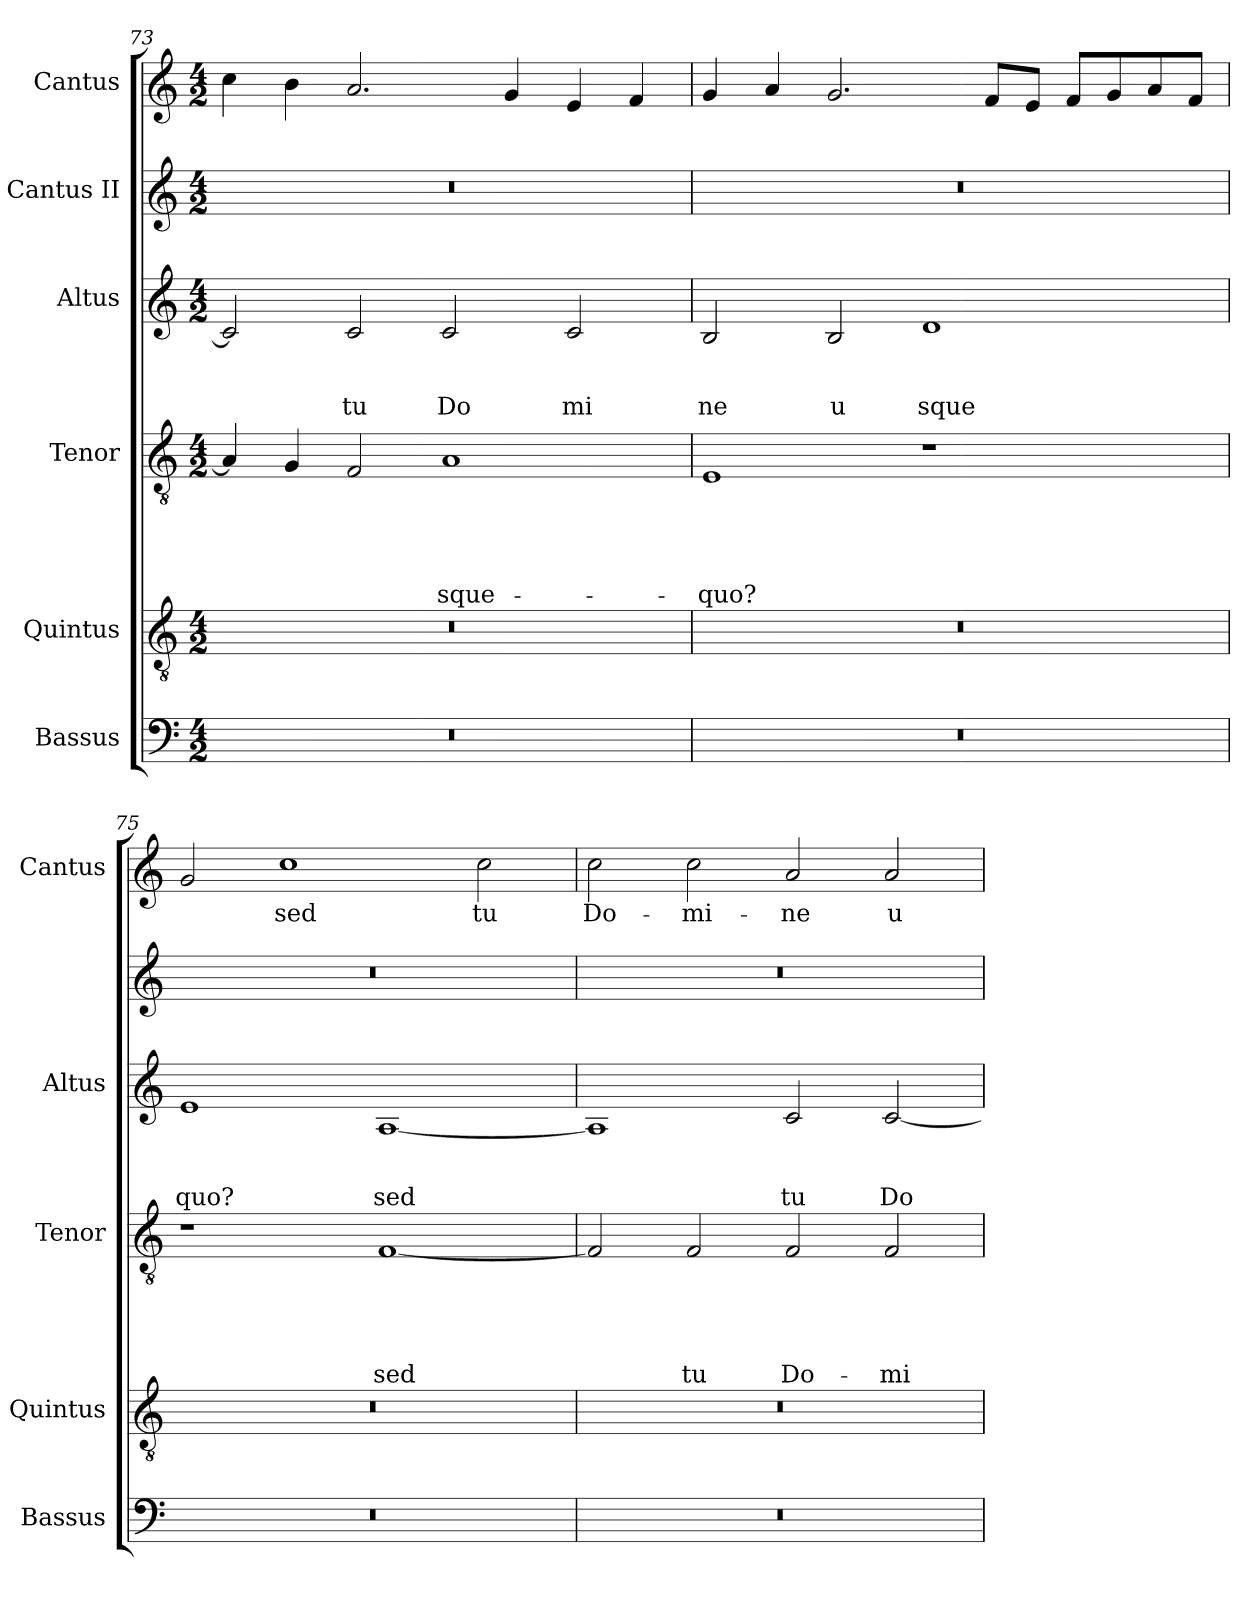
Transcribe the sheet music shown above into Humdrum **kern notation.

**kern	**kern	**kern	**text	**text	**text	**text	**text	**kern	**text	**text	**text	**kern	**kern	**text
*part6	*part5	*part4	*part4	*part4	*part4	*part4	*part4	*part3	*part3	*part3	*part3	*part2	*part1	*part1
*staff6	*staff5	*staff4	*staff4	*staff4	*staff4	*staff4	*staff4	*staff3	*staff3	*staff3	*staff3	*staff2	*staff1	*staff1
*I"Bassus	*I"Quintus	*I"Tenor	*	*	*	*	*	*I"Altus	*	*	*	*I"Cantus II	*I"Cantus	*
*I'Bassus	*I'Quintus	*I'Tenor	*	*	*	*	*	*I'Altus	*	*	*	*	*I'Cantus	*
*clefF4	*clefGv2	*clefGv2	*	*	*	*	*	*clefG2	*	*	*	*clefG2	*clefG2	*
*k[]	*k[]	*k[]	*	*	*	*	*	*k[]	*	*	*	*k[]	*k[]	*
*C:	*C:	*C:	*	*	*	*	*	*C:	*	*	*	*C:	*C:	*
*M4/2	*M4/2	*M4/2	*	*	*	*	*	*M4/2	*	*	*	*M4/2	*M4/2	*
=73	=73	=73	=73	=73	=73	=73	=73	=73	=73	=73	=73	=73	=73	=73
0r	0r	4A/]	.	.	.	.	.	2c/]	.	.	.	0r	4cc\	.
.	.	4G/	.	.	.	.	.	.	.	.	.	.	4b\	.
!	!	!	!	!	!	!	!	!	!	!	!LO:LY:b	!	!	!
.	.	2F/	.	.	.	.	.	2c/	.	.	tu	.	2.a/	.
!	!	!	!	!	!	!	!LO:LY:b	!	!	!	!LO:LY:b	!	!	!
.	.	1A	.	.	.	.	-sque-	2c/	.	.	Do	.	.	.
.	.	.	.	.	.	.	.	.	.	.	.	.	4g/	.
!	!	!	!	!	!	!	!	!	!	!	!LO:LY:b	!	!	!
.	.	.	.	.	.	.	.	2c/	.	.	mi	.	4e/	.
.	.	.	.	.	.	.	.	.	.	.	.	.	4f/	.
=74	=74	=74	=74	=74	=74	=74	=74	=74	=74	=74	=74	=74	=74	=74
!	!	!	!	!	!	!	!LO:LY:b	!	!	!	!LO:LY:b	!	!	!
0r	0r	1E	.	.	.	.	-quo?	2B/	.	.	ne	0r	4g/	.
.	.	.	.	.	.	.	.	.	.	.	.	.	4a/	.
!	!	!	!	!	!	!	!	!	!	!	!LO:LY:b	!	!	!
.	.	.	.	.	.	.	.	2B/	.	.	u	.	2.g/	.
!	!	!	!	!	!	!	!	!	!	!	!LO:LY:b	!	!	!
.	.	1r	.	.	.	.	.	1d	.	.	sque	.	.	.
.	.	.	.	.	.	.	.	.	.	.	.	.	8f/L	.
.	.	.	.	.	.	.	.	.	.	.	.	.	8e/J	.
.	.	.	.	.	.	.	.	.	.	.	.	.	8f/L	.
.	.	.	.	.	.	.	.	.	.	.	.	.	8g/	.
.	.	.	.	.	.	.	.	.	.	.	.	.	8a/	.
.	.	.	.	.	.	.	.	.	.	.	.	.	8f/J	.
=75	=75	=75	=75	=75	=75	=75	=75	=75	=75	=75	=75	=75	=75	=75
!	!	!	!	!	!	!	!	!	!	!	!LO:LY:b	!	!	!
0r	0r	1r	.	.	.	.	.	1e	.	.	quo?	0r	2g/	.
!	!	!	!	!	!	!	!	!	!	!	!	!	!	!LO:LY:b
.	.	.	.	.	.	.	.	.	.	.	.	.	1cc	sed
!	!	!	!	!	!	!	!LO:LY:b	!	!	!	!LO:LY:b	!	!	!
.	.	[<1F	.	.	.	.	sed	[<1A	.	.	sed	.	.	.
!	!	!	!	!	!	!	!	!	!	!	!	!	!	!LO:LY:b
.	.	.	.	.	.	.	.	.	.	.	.	.	2cc\	tu
=76	=76	=76	=76	=76	=76	=76	=76	=76	=76	=76	=76	=76	=76	=76
!	!	!	!	!	!	!	!	!	!	!	!	!	!	!LO:LY:b
0r	0r	2F/]	.	.	.	.	.	1A]	.	.	.	0r	2cc\	Do-
!	!	!	!	!	!	!	!LO:LY:b	!	!	!	!	!	!	!LO:LY:b
.	.	2F/	.	.	.	.	tu	.	.	.	.	.	2cc\	-mi-
!	!	!	!	!	!	!	!LO:LY:b	!	!	!	!LO:LY:b	!	!	!LO:LY:b
.	.	2F/	.	.	.	.	Do-	2c/	.	.	tu	.	2a/	-ne
!	!	!	!	!	!	!	!LO:LY:b	!	!	!	!LO:LY:b	!	!	!LO:LY:b
.	.	2F/	.	.	.	.	-mi-	[<2c/	.	.	Do	.	2a/	u-
=	=	=	=	=	=	=	=	=	=	=	=	=	=	=
*-	*-	*-	*-	*-	*-	*-	*-	*-	*-	*-	*-	*-	*-	*-
